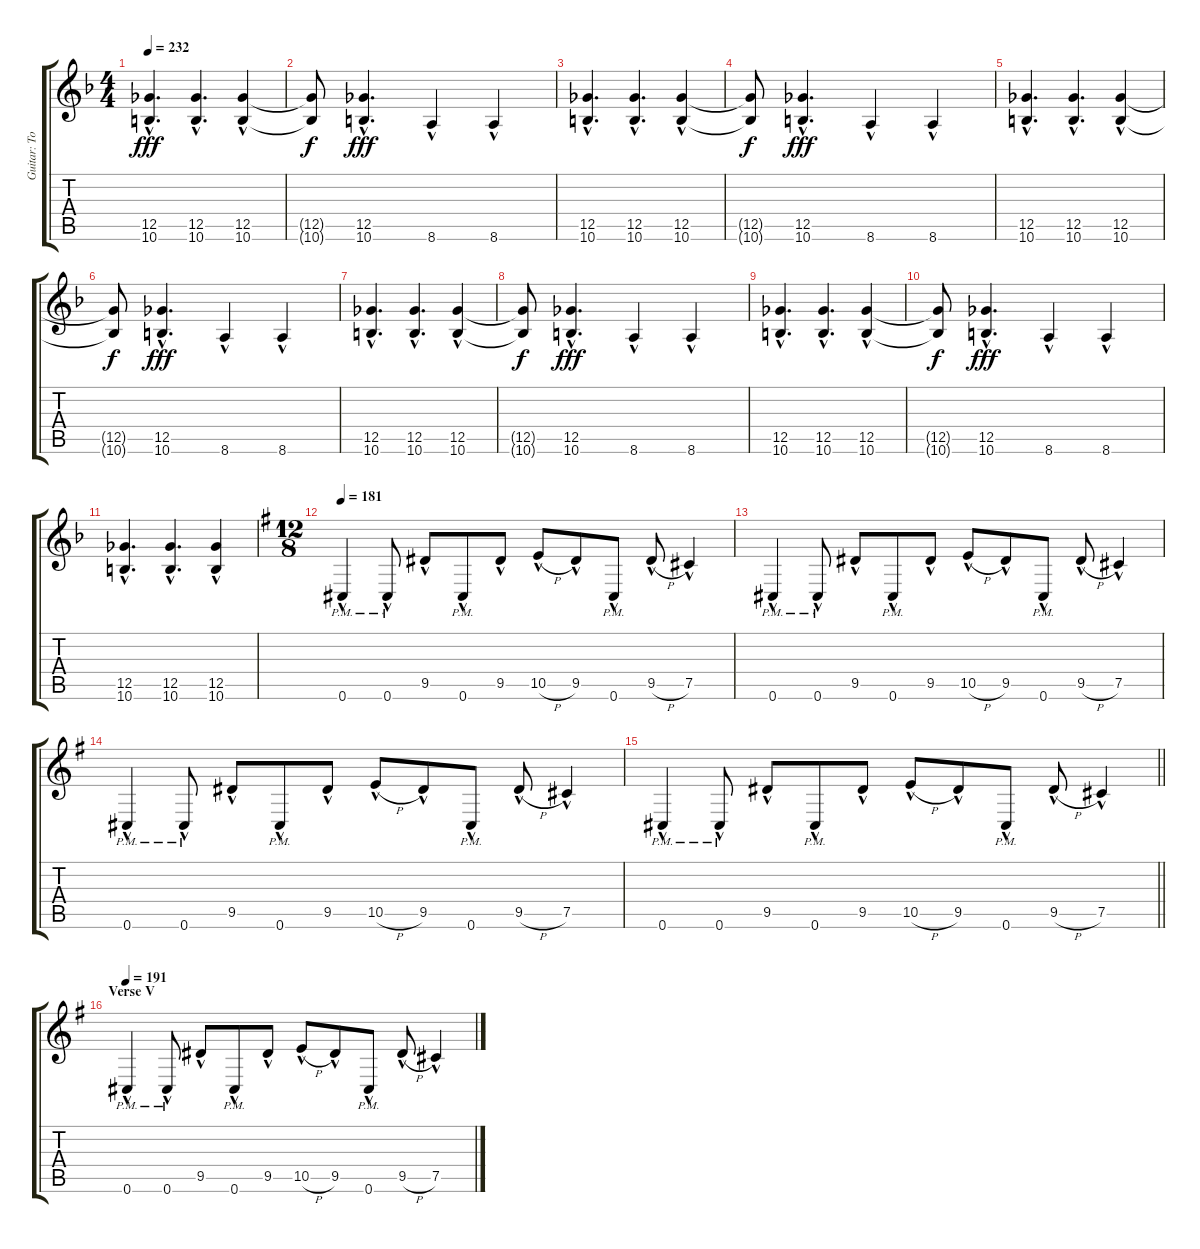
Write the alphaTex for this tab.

\track ("Guitar: Tony" "Guitar: To") {instrument distortionguitar}
\staff {score tabs}
\tuning (Db4 Ab3 E3 B2 Gb2 Db2) {hide}
\ts (4 4)
\tempo 232
\clef g2
\ks f
(12.5 10.6{hac}).4{d dy fff} (12.5 10.6{hac}).4{d} (12.5 10.6{hac}).4 |
(12.5{t} 10.6{t}).8{dy f} (12.5 10.6{hac}).4{d dy fff} 8.6{hac}.4 8.6{hac}.4 |
(12.5 10.6{hac}).4{d} (12.5 10.6{hac}).4{d} (12.5 10.6{hac}).4 |
(12.5{t} 10.6{t}).8{dy f} (12.5 10.6{hac}).4{d dy fff} 8.6{hac}.4 8.6{hac}.4 |
(12.5 10.6{hac}).4{d} (12.5 10.6{hac}).4{d} (12.5 10.6{hac}).4 |
(12.5{t} 10.6{t}).8{dy f} (12.5 10.6{hac}).4{d dy fff} 8.6{hac}.4 8.6{hac}.4 |
(12.5 10.6{hac}).4{d} (12.5 10.6{hac}).4{d} (12.5 10.6{hac}).4 |
(12.5{t} 10.6{t}).8{dy f} (12.5 10.6{hac}).4{d dy fff} 8.6{hac}.4 8.6{hac}.4 |
(12.5 10.6{hac}).4{d} (12.5 10.6{hac}).4{d} (12.5 10.6{hac}).4 |
(12.5{t} 10.6{t}).8{dy f} (12.5 10.6{hac}).4{d dy fff} 8.6{hac}.4 8.6{hac}.4 |
(12.5 10.6{hac}).4{d} (12.5 10.6{hac}).4{d} (12.5 10.6{hac}).4 |
\ts (12 8)
\tempo 181
\ks g
0.6{hac pm}.4 0.6{hac pm}.8 9.5{hac}.8 0.6{hac pm}.8 9.5{hac}.8 10.5{h hac}.8 9.5{hac}.8 0.6{hac pm}.8 9.5{h hac}.8 7.5{hac}.4 |
0.6{hac pm}.4 0.6{hac pm}.8 9.5{hac}.8 0.6{hac pm}.8 9.5{hac}.8 10.5{h hac}.8 9.5{hac}.8 0.6{hac pm}.8 9.5{h hac}.8 7.5{hac}.4 |
0.6{hac pm}.4 0.6{hac pm}.8 9.5{hac}.8 0.6{hac pm}.8 9.5{hac}.8 10.5{h hac}.8 9.5{hac}.8 0.6{hac pm}.8 9.5{h hac}.8 7.5{hac}.4 |
\barLineRight lightlight
0.6{hac pm}.4 0.6{hac pm}.8 9.5{hac}.8 0.6{hac pm}.8 9.5{hac}.8 10.5{h hac}.8 9.5{hac}.8 0.6{hac pm}.8 9.5{h hac}.8 7.5{hac}.4 |
\section ("" "Verse V")
\tempo 191
0.6{hac pm}.4 0.6{hac pm}.8 9.5{hac}.8 0.6{hac pm}.8 9.5{hac}.8 10.5{h hac}.8 9.5{hac}.8 0.6{hac pm}.8 9.5{h hac}.8 7.5{hac}.4
